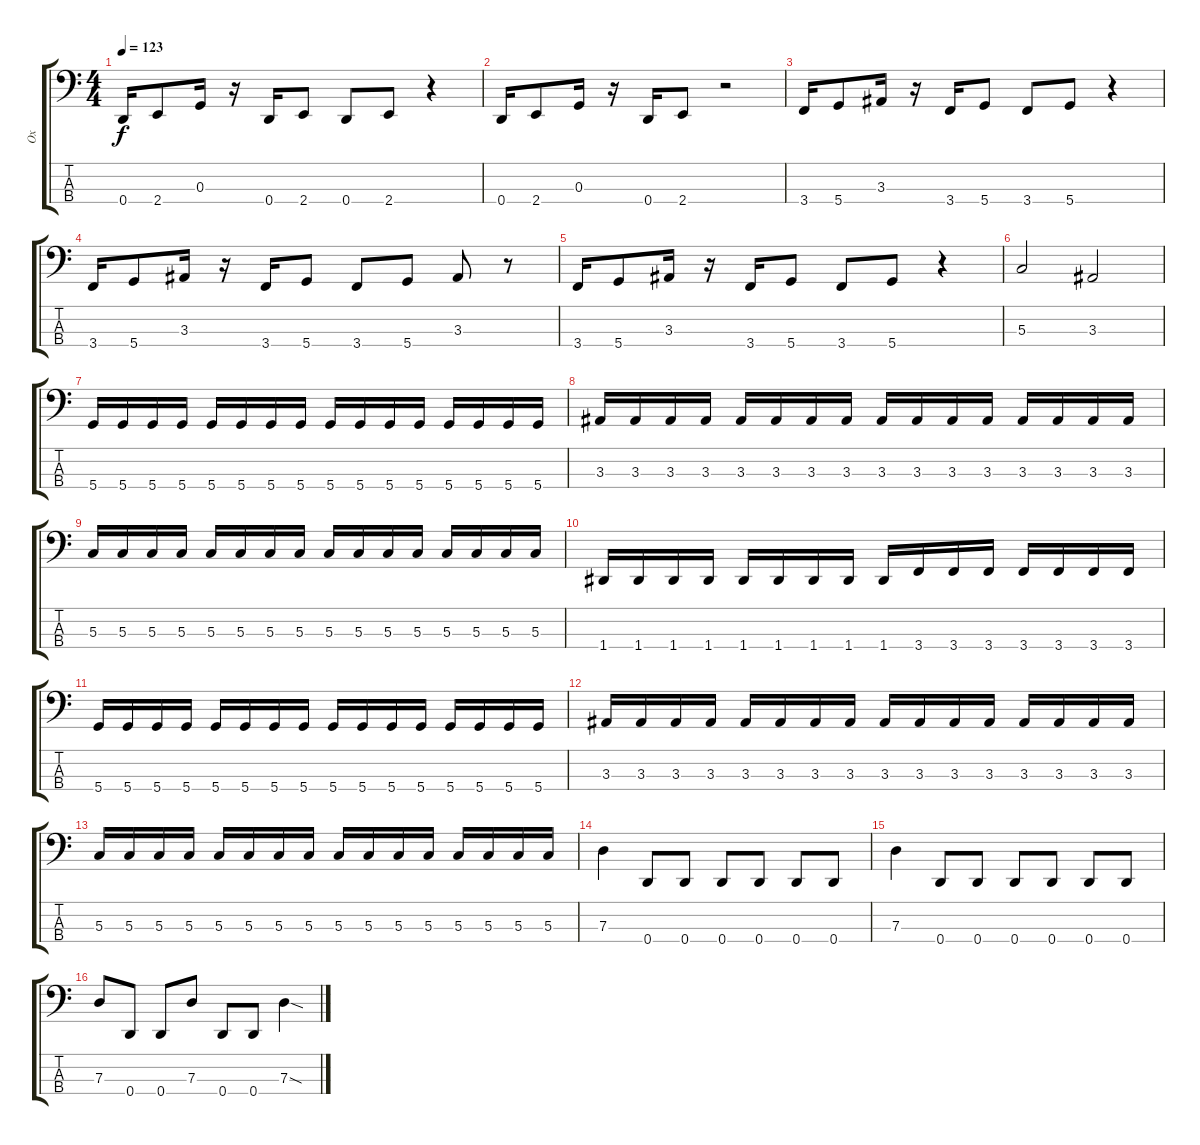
\track ("Ox" "Ox") {instrument electricbasspick}
\staff {score tabs}
\tuning (F2 C2 G1 D1) {hide}
\ts (4 4)
\tempo 123
\clef f4
\ks c
0.4.16{dy f} 2.4.8 0.3.16 r.16 0.4.16 2.4.8 0.4.8 2.4.8 r.4 |
0.4.16 2.4.8 0.3.16 r.16 0.4.16 2.4.8 r.2 |
3.4.16 5.4.8 3.3.16 r.16 3.4.16 5.4.8 3.4.8 5.4.8 r.4 |
3.4.16 5.4.8 3.3.16 r.16 3.4.16 5.4.8 3.4.8 5.4.8 3.3.8 r.8 |
3.4.16 5.4.8 3.3.16 r.16 3.4.16 5.4.8 3.4.8 5.4.8 r.4 |
5.3.2 3.3.2 |
5.4.16 5.4.16 5.4.16 5.4.16 5.4.16 5.4.16 5.4.16 5.4.16 5.4.16 5.4.16 5.4.16 5.4.16 5.4.16 5.4.16 5.4.16 5.4.16 |
3.3.16 3.3.16 3.3.16 3.3.16 3.3.16 3.3.16 3.3.16 3.3.16 3.3.16 3.3.16 3.3.16 3.3.16 3.3.16 3.3.16 3.3.16 3.3.16 |
5.3.16 5.3.16 5.3.16 5.3.16 5.3.16 5.3.16 5.3.16 5.3.16 5.3.16 5.3.16 5.3.16 5.3.16 5.3.16 5.3.16 5.3.16 5.3.16 |
1.4.16 1.4.16 1.4.16 1.4.16 1.4.16 1.4.16 1.4.16 1.4.16 1.4.16 3.4.16 3.4.16 3.4.16 3.4.16 3.4.16 3.4.16 3.4.16 |
5.4.16 5.4.16 5.4.16 5.4.16 5.4.16 5.4.16 5.4.16 5.4.16 5.4.16 5.4.16 5.4.16 5.4.16 5.4.16 5.4.16 5.4.16 5.4.16 |
3.3.16 3.3.16 3.3.16 3.3.16 3.3.16 3.3.16 3.3.16 3.3.16 3.3.16 3.3.16 3.3.16 3.3.16 3.3.16 3.3.16 3.3.16 3.3.16 |
5.3.16 5.3.16 5.3.16 5.3.16 5.3.16 5.3.16 5.3.16 5.3.16 5.3.16 5.3.16 5.3.16 5.3.16 5.3.16 5.3.16 5.3.16 5.3.16 |
7.3.4 0.4.8 0.4.8 0.4.8 0.4.8 0.4.8 0.4.8 |
7.3.4 0.4.8 0.4.8 0.4.8 0.4.8 0.4.8 0.4.8 |
7.3.8 0.4.8 0.4.8 7.3.8 0.4.8 0.4.8 7.3{sod}.4
